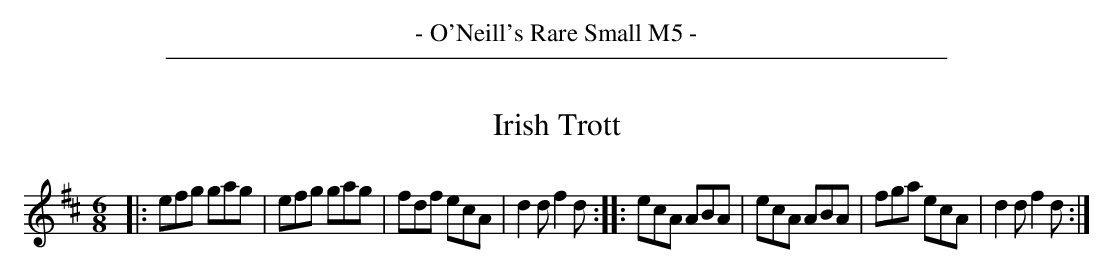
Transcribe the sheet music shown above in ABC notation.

X:1
T: Irish Trott
M: 6/8
L: 1/8
K: D
|:\
efg gag | efg gag | fdf ecA | d2d f2d ::\
ecA ABA | ecA ABA | fga ecA | d2d f2d :|
